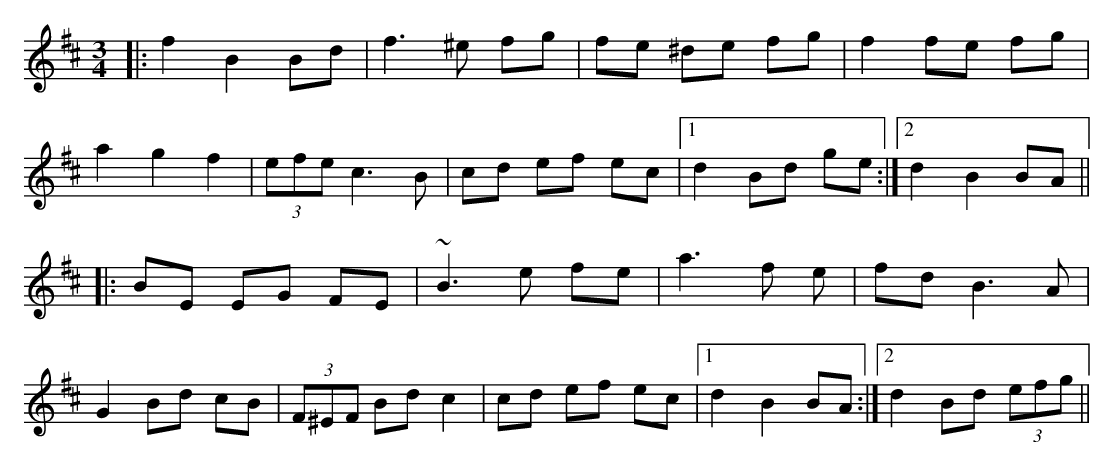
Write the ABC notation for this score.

X:1
M:3/4
K:Bmin
|:f2 B2 Bd|f3 ^e fg|fe ^de fg|f2 fe fg|
a2 g2 f2|(3efe c3B|cd ef ec|1 d2 Bd ge:|2 d2 B2 BA||
|:BE EG FE|~B3e fe|a3f e|fd B3A|
G2 Bd cB|(3F^EF Bd c2|cd ef ec|1 d2 B2 BA:|2 d2 Bd (3efg||
